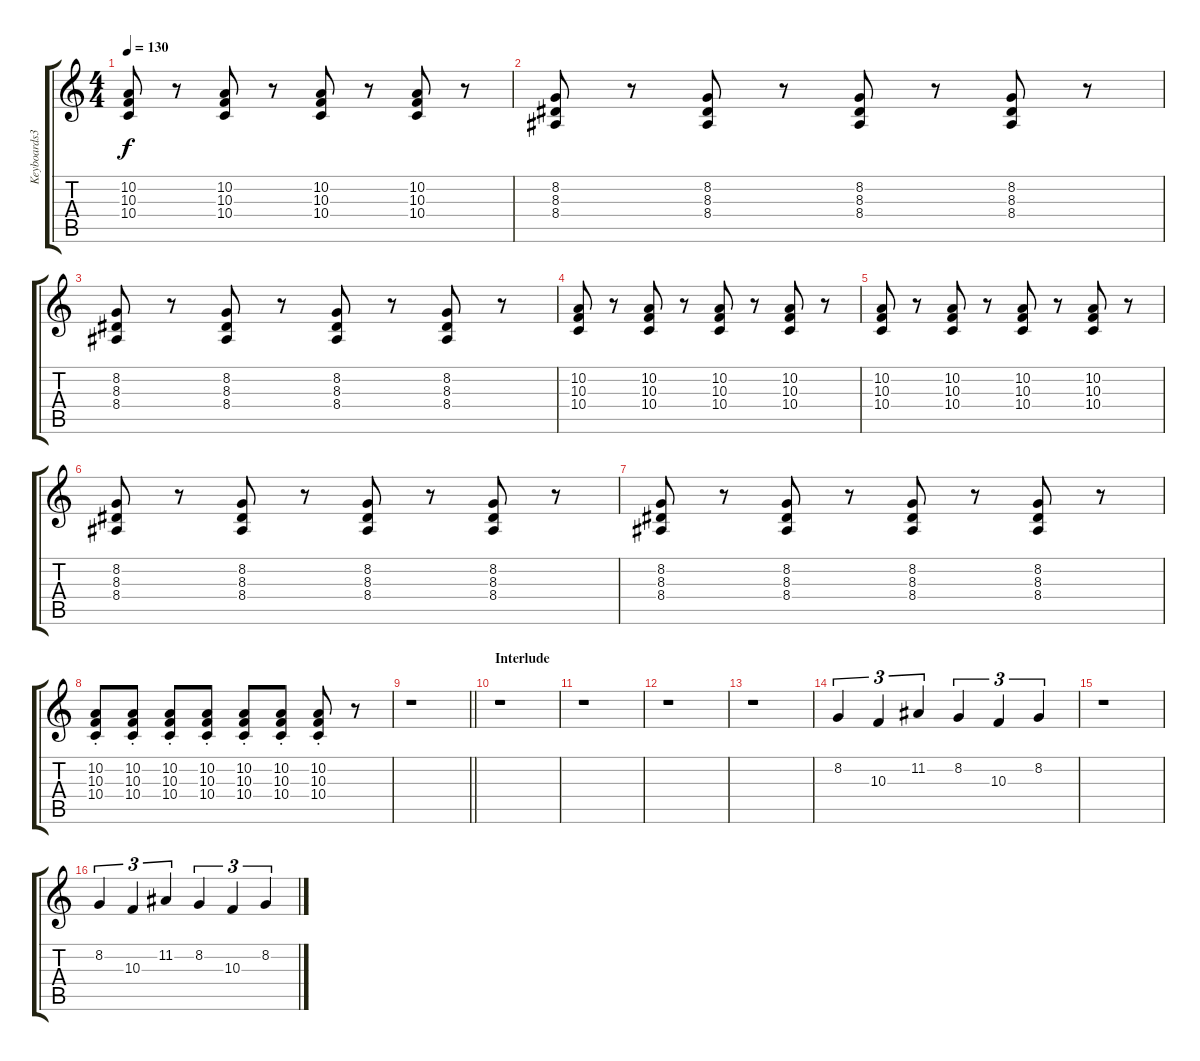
\track ("Keyboards3" "Keyboards3") {instrument acousticgrandpiano}
\staff {score tabs}
\tuning (E4 B3 G3 D3 A2 E2) {hide}
\ts (4 4)
\tempo 130
\clef g2
\ks c
(10.2 10.3 10.4).8{dy f} r.8 (10.2 10.3 10.4).8 r.8 (10.2 10.3 10.4).8 r.8 (10.2 10.3 10.4).8 r.8 |
(8.2 8.3 8.4).8 r.8 (8.2 8.3 8.4).8 r.8 (8.2 8.3 8.4).8 r.8 (8.2 8.3 8.4).8 r.8 |
(8.2 8.3 8.4).8 r.8 (8.2 8.3 8.4).8 r.8 (8.2 8.3 8.4).8 r.8 (8.2 8.3 8.4).8 r.8 |
(10.2 10.3 10.4).8 r.8 (10.2 10.3 10.4).8 r.8 (10.2 10.3 10.4).8 r.8 (10.2 10.3 10.4).8 r.8 |
(10.2 10.3 10.4).8 r.8 (10.2 10.3 10.4).8 r.8 (10.2 10.3 10.4).8 r.8 (10.2 10.3 10.4).8 r.8 |
(8.2 8.3 8.4).8 r.8 (8.2 8.3 8.4).8 r.8 (8.2 8.3 8.4).8 r.8 (8.2 8.3 8.4).8 r.8 |
(8.2 8.3 8.4).8 r.8 (8.2 8.3 8.4).8 r.8 (8.2 8.3 8.4).8 r.8 (8.2 8.3 8.4).8 r.8 |
(10.2{st} 10.3{st} 10.4{st}).8 (10.2{st} 10.3{st} 10.4{st}).8 (10.2{st} 10.3{st} 10.4{st}).8 (10.2{st} 10.3{st} 10.4{st}).8 (10.2{st} 10.3{st} 10.4{st}).8 (10.2{st} 10.3{st} 10.4{st}).8 (10.2{st} 10.3{st} 10.4).8 r.8 |
\barLineRight lightlight
r.1 |
\section ("" "Interlude")
r.1 |
r.1 |
r.1 |
r.1 |
8.2.4{tu (3 2)} 10.3.4{tu (3 2)} 11.2.4{tu (3 2)} 8.2.4{tu (3 2)} 10.3.4{tu (3 2)} 8.2.4{tu (3 2)} |
r.1 |
8.2.4{tu (3 2)} 10.3.4{tu (3 2)} 11.2.4{tu (3 2)} 8.2.4{tu (3 2)} 10.3.4{tu (3 2)} 8.2.4{tu (3 2)}
